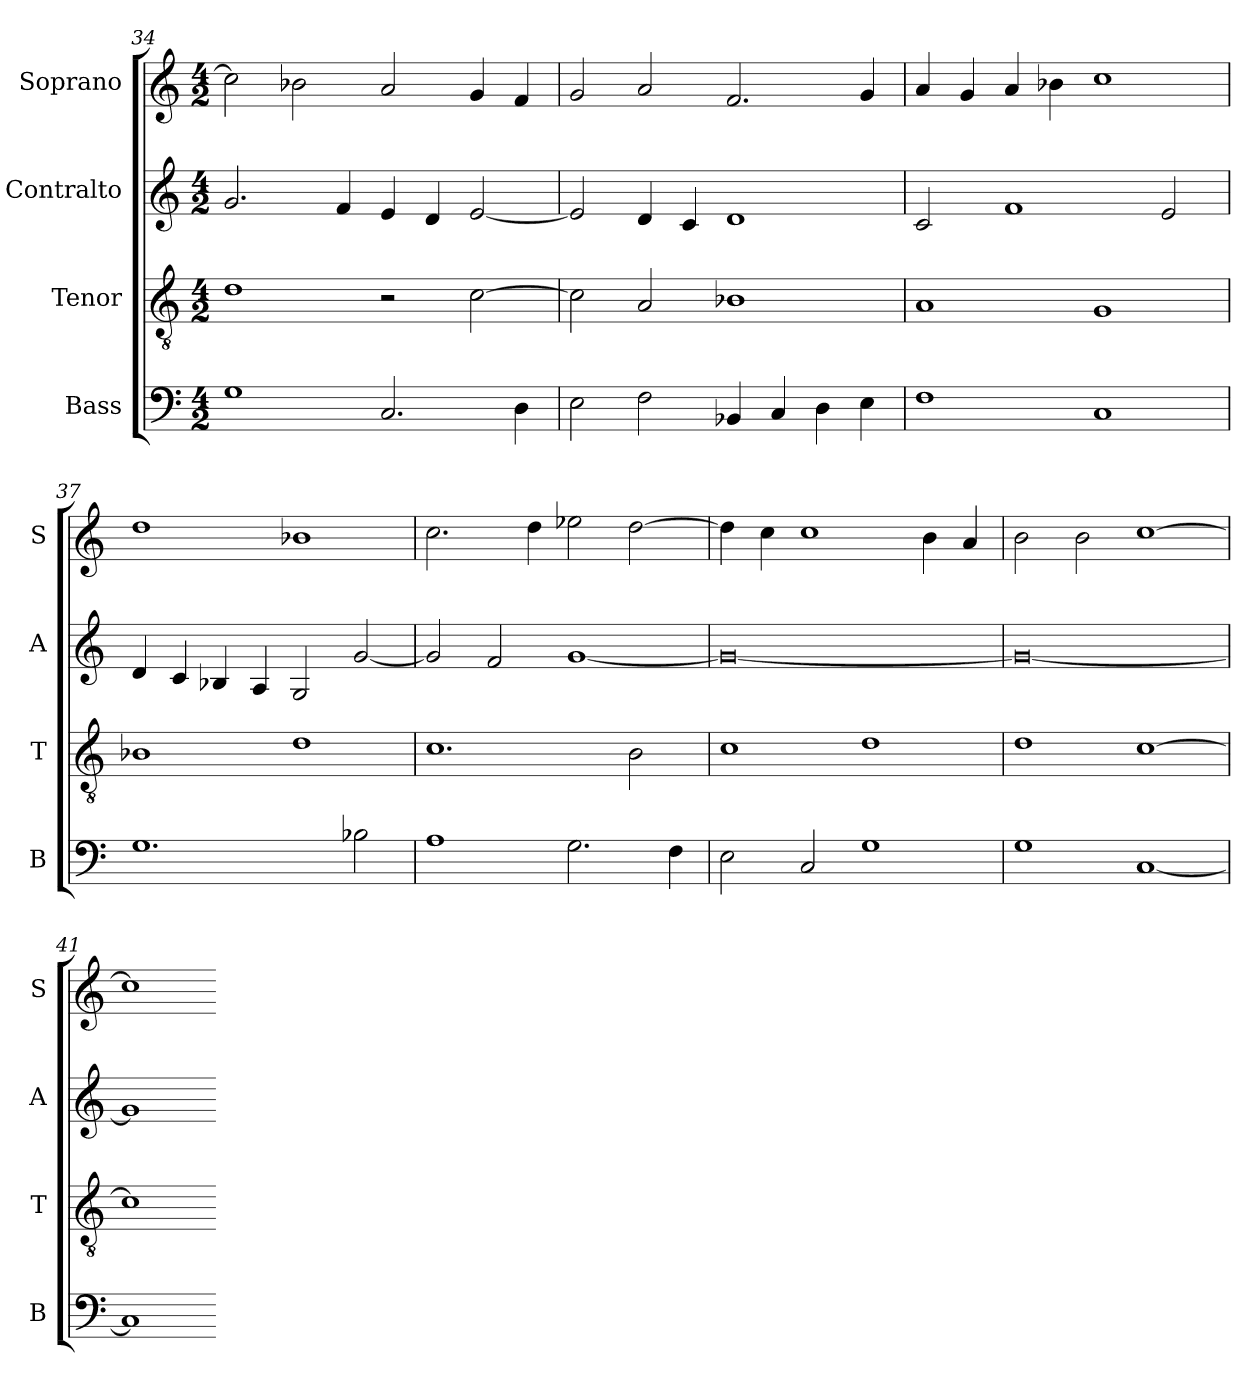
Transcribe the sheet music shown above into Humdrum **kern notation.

**kern	**kern	**kern	**kern
*part4	*part3	*part2	*part1
*staff4	*staff3	*staff2	*staff1
*I"Bass	*I"Tenor	*I"Contralto	*I"Soprano
*I'B	*I'T	*I'A	*I'S
*clefF4	*clefGv2	*clefG2	*clefG2
*k[]	*k[]	*k[]	*k[]
*M4/2	*M4/2	*M4/2	*M4/2
=34	=34	=34	=34
1G	1d	2.g	2cc]
.	.	.	2b-X
.	.	4f	.
2.C	2r	4e	2a
.	.	4d	.
.	[2c	[2e	4g
4D	.	.	4f
=35	=35	=35	=35
2E	2c]	2e]	2g
2F	2A	4d	2a
.	.	4c	.
4BB-X	1B-X	1d	2.f
4C	.	.	.
4D	.	.	.
4E	.	.	4g
=36	=36	=36	=36
1F	1A	2c	4a
.	.	.	4g
.	.	1f	4a
.	.	.	4b-X
1C	1G	.	1cc
.	.	2e	.
=37	=37	=37	=37
1.G	1B-X	4d	1dd
.	.	4c	.
.	.	4B-X	.
.	.	4A	.
.	1d	2G	1b-X
2B-X	.	[2g	.
=38	=38	=38	=38
1A	1.c	2g]	2.cc
.	.	2f	.
.	.	.	4dd
2.G	.	[1g	2ee-X
.	2B	.	[2dd
4F	.	.	.
=39	=39	=39	=39
2E	1c	0g_	4dd]
.	.	.	4cc
2C	.	.	1cc
1G	1d	.	.
.	.	.	4b
.	.	.	4a
=40	=40	=40	=40
1G	1d	0g_	2b
.	.	.	2b
[1C	[1c	.	[1cc
=41	=41	=41	=41
1C]	1c]	1g]	1cc]
=-	=-	=-	=-
*-	*-	*-	*-
